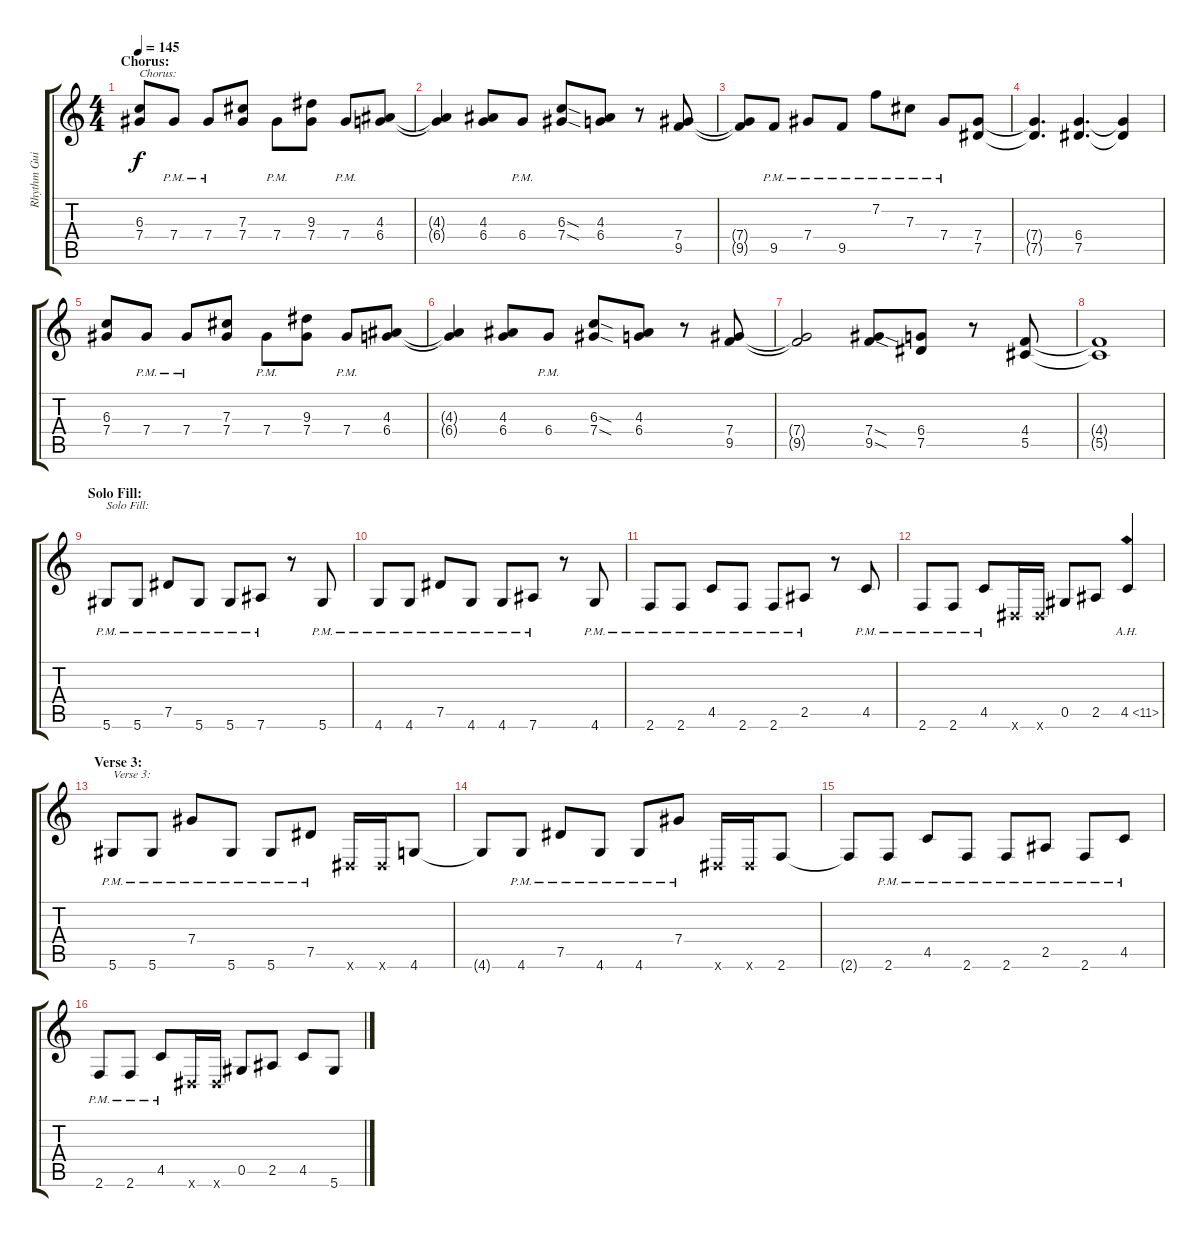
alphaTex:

\track ("Rhythm Guitar" "Rhythm Gui") {instrument distortionguitar}
\staff {score tabs}
\tuning (Eb4 Bb3 Gb3 Db3 Ab2 Eb2) {hide}
\ts (4 4)
\section ("" "Chorus:")
\tempo 145
\clef g2
\ks c
(6.3 7.4).8{txt "Chorus:" dy f} 7.4{pm}.8 7.4{pm}.8 (7.3 7.4).8 7.4{pm}.8 (9.3 7.4).8 7.4{pm}.8 (4.3 6.4).8 |
(4.3{t} 6.4{t}).4 (4.3 6.4).8 6.4{pm}.8 (6.3{sod} 7.4{sod}).8 (4.3 6.4).8 r.8 (7.4 9.5).8 |
(7.4{t} 9.5{t}).8 9.5{pm}.8 7.4{pm}.8 9.5{pm}.8 7.2{pm}.8 7.3{pm}.8 7.4{pm}.8 (7.4 7.5).8 |
(7.4{t} 7.5{t}).4{d} (6.4 7.5).4{d} (6.4{t} 7.5{t}).4 |
(6.3 7.4).8 7.4{pm}.8 7.4{pm}.8 (7.3 7.4).8 7.4{pm}.8 (9.3 7.4).8 7.4{pm}.8 (4.3 6.4).8 |
(4.3{t} 6.4{t}).4 (4.3 6.4).8 6.4{pm}.8 (6.3{sod} 7.4{sod}).8 (4.3 6.4).8 r.8 (7.4 9.5).8 |
(7.4{t} 9.5{t}).2 (7.4{sod} 9.5{sod}).8 (6.4 7.5).8 r.8 (4.4 5.5).8 |
(4.4{t} 5.5{t}).1 |
\section ("" "Solo Fill:")
5.6{pm}.8{txt "Solo Fill:"} 5.6{pm}.8 7.5{pm}.8 5.6{pm}.8 5.6{pm}.8 7.6{pm}.8 r.8 5.6{pm}.8 |
4.6{pm}.8 4.6{pm}.8 7.5{pm}.8 4.6{pm}.8 4.6{pm}.8 7.6{pm}.8 r.8 4.6{pm}.8 |
2.6{pm}.8 2.6{pm}.8 4.5{pm}.8 2.6{pm}.8 2.6{pm}.8 2.5{pm}.8 r.8 4.5{pm}.8 |
2.6{pm}.8 2.6{pm}.8 4.5{pm}.8 0.6{x}.16 0.6{x}.16 0.5.8 2.5.8 4.5{ah 7}.4 |
\section ("" "Verse 3:")
5.6{pm}.8{txt "Verse 3:"} 5.6{pm}.8 7.4{pm}.8 5.6{pm}.8 5.6{pm}.8 7.5{pm}.8 0.6{x}.16 0.6{x}.16 4.6.8 |
4.6{t}.8 4.6{pm}.8 7.5{pm}.8 4.6{pm}.8 4.6{pm}.8 7.4{pm}.8 0.6{x}.16 0.6{x}.16 2.6.8 |
2.6{t}.8 2.6{pm}.8 4.5{pm}.8 2.6{pm}.8 2.6{pm}.8 2.5{pm}.8 2.6{pm}.8 4.5{pm}.8 |
2.6{pm}.8 2.6{pm}.8 4.5{pm}.8 0.6{x}.16 0.6{x}.16 0.5.8 2.5.8 4.5.8 5.6.8
